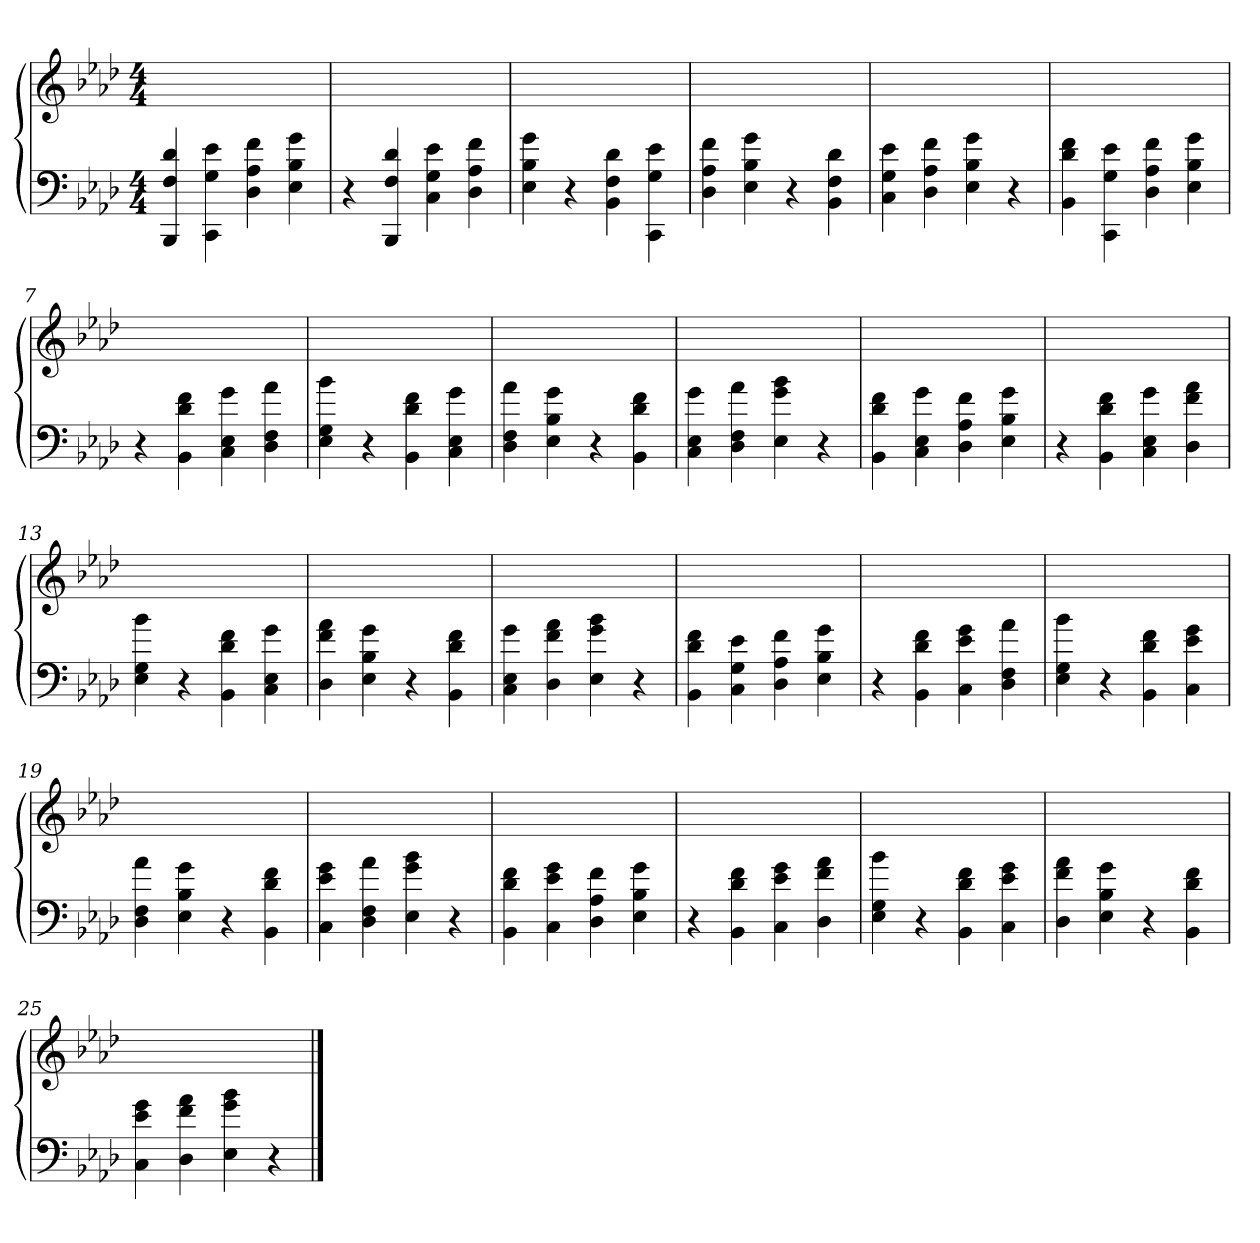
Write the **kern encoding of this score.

**kern	**kern
*part2	*part1
*staff2	*staff1
*clefF4	*clefG2
*k[b-e-a-d-]	*k[b-e-a-d-]
*A-:	*A-:
*M4/4	*M4/4
*MM60	*MM60
=1	=1
4BBB- 4F 4d-	1ryy
4CC 4G 4e-	.
4D- 4A- 4f	.
4E- 4B- 4g	.
=2	=2
4r	1ryy
4BBB- 4F 4d-	.
4C 4G 4e-	.
4D- 4A- 4f	.
=3	=3
4E- 4B- 4g	1ryy
4r	.
4BB- 4F 4d-	.
4CC 4G 4e-	.
=4	=4
4D- 4A- 4f	1ryy
4E- 4B- 4g	.
4r	.
4BB- 4F 4d-	.
=5	=5
4C 4G 4e-	1ryy
4D- 4A- 4f	.
4E- 4B- 4g	.
4r	.
=6	=6
4BB- 4d- 4f	1ryy
4CC 4G 4e-	.
4D- 4A- 4f	.
4E- 4B- 4g	.
=7	=7
4r	1ryy
4BB- 4d- 4f	.
4C 4E- 4g	.
4D- 4F 4a-	.
=8	=8
4E- 4G 4b-	1ryy
4r	.
4BB- 4d- 4f	.
4C 4E- 4g	.
=9	=9
4D- 4F 4a-	1ryy
4E- 4B- 4g	.
4r	.
4BB- 4d- 4f	.
=10	=10
4C 4E- 4g	1ryy
4D- 4F 4a-	.
4E- 4g 4b-	.
4r	.
=11	=11
4BB- 4d- 4f	1ryy
4C 4E- 4g	.
4D- 4A- 4f	.
4E- 4B- 4g	.
=12	=12
4r	1ryy
4BB- 4d- 4f	.
4C 4E- 4g	.
4D- 4f 4a-	.
=13	=13
4E- 4G 4b-	1ryy
4r	.
4BB- 4d- 4f	.
4C 4E- 4g	.
=14	=14
4D- 4f 4a-	1ryy
4E- 4B- 4g	.
4r	.
4BB- 4d- 4f	.
=15	=15
4C 4E- 4g	1ryy
4D- 4f 4a-	.
4E- 4g 4b-	.
4r	.
=16	=16
4BB- 4d- 4f	1ryy
4C 4G 4e-	.
4D- 4A- 4f	.
4E- 4B- 4g	.
=17	=17
4r	1ryy
4BB- 4d- 4f	.
4C 4e- 4g	.
4D- 4F 4a-	.
=18	=18
4E- 4G 4b-	1ryy
4r	.
4BB- 4d- 4f	.
4C 4e- 4g	.
=19	=19
4D- 4F 4a-	1ryy
4E- 4B- 4g	.
4r	.
4BB- 4d- 4f	.
=20	=20
4C 4e- 4g	1ryy
4D- 4F 4a-	.
4E- 4g 4b-	.
4r	.
=21	=21
4BB- 4d- 4f	1ryy
4C 4e- 4g	.
4D- 4A- 4f	.
4E- 4B- 4g	.
=22	=22
4r	1ryy
4BB- 4d- 4f	.
4C 4e- 4g	.
4D- 4f 4a-	.
=23	=23
4E- 4G 4b-	1ryy
4r	.
4BB- 4d- 4f	.
4C 4e- 4g	.
=24	=24
4D- 4f 4a-	1ryy
4E- 4B- 4g	.
4r	.
4BB- 4d- 4f	.
=25	=25
4C 4e- 4g	1ryy
4D- 4f 4a-	.
4E- 4g 4b-	.
4r	.
==	==
*-	*-
